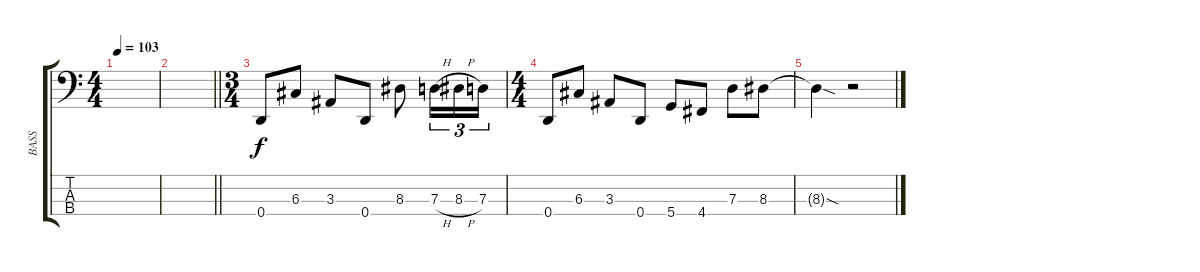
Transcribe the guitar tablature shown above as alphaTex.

\track ("BASS" "BASS") {instrument electricbassfinger}
\staff {score tabs}
\tuning (F2 C2 G1 D1) {hide}
\ts (4 4)
\tempo 103
\clef f4
\ks c
|
\barLineRight lightlight
|
\ts (3 4)
0.4.8 6.3.8 3.3.8 0.4.8 8.3.8 7.3{h}.16{tu (3 2)} 8.3{h}.16{tu (3 2)} 7.3.16{tu (3 2)} |
\ts (4 4)
0.4.8 6.3.8 3.3.8 0.4.8 5.4.8 4.4.8 7.3.8 8.3.8 |
8.3{sod t}.4 r.2
